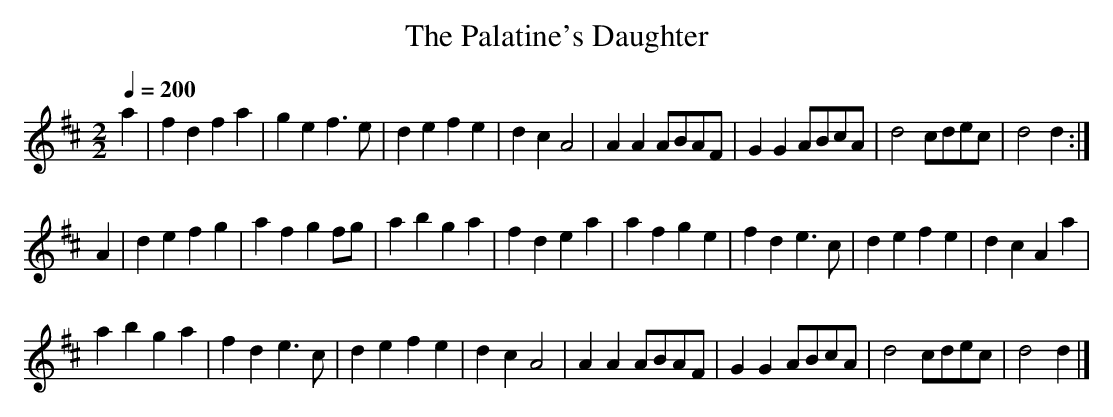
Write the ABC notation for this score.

X:1
T:The Palatine's Daughter
M:2/2
L:1/4
Q:200
K:D
a | fd fa | ge f>e   | de fe | dc A2 | AA A/B/A/F/ | GG A/B/c/A/ | d2 c/d/e/c/ | d2 d :|
A | de fg | af gf/g/ | ab ga | fd ea | af ge       | fd e>c      | de fe       | dc Aa |
    ab ga | fd e>c   | de fe | dc A2 | AA A/B/A/F/ | GG A/B/c/A/ | d2 c/d/e/c/ | d2 d |]
